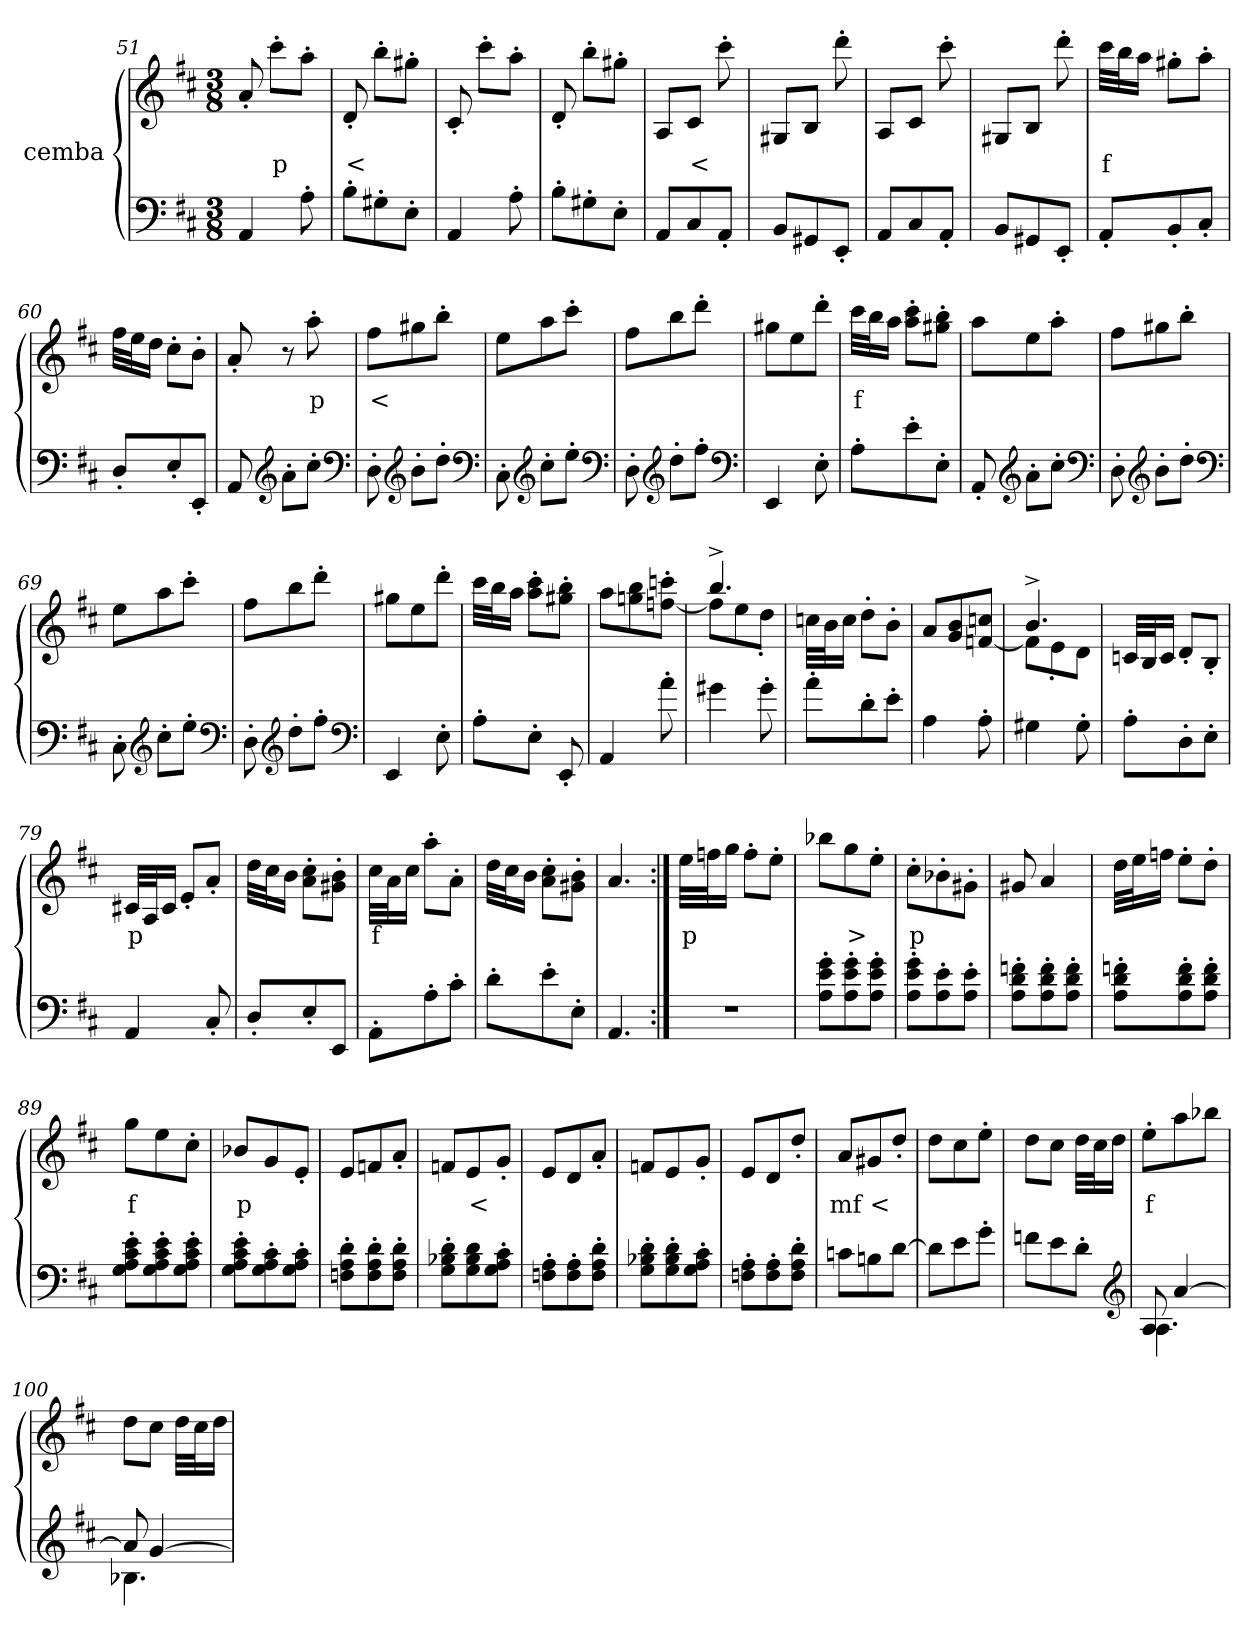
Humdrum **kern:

**kern	**kern	**text
*part2	*part1	*part1
*staff2	*staff1	*staff1
*I"cemba	*I"cemba	*
*clefF4	*clefG2	*
*k[f#c#]	*k[f#c#]	*
*D:	*D:	*
*M3/8	*M3/8	*
=51	=51	=51
4AA/	8a'>/	.
.	8ccc#'>\L	p
8A'>\	8aa'>\J	.
=52	=52	=52
8B'>\L	8d'>/	<
8G#X'>\	8bb'>\L	.
8E'>\J	8gg#X'>\J	.
=53	=53	=53
4AA/	8c#'>/	.
.	8ccc#'>\L	.
8A'>\	8aa'>\J	.
=54	=54	=54
8B'>\L	8d'>/	.
8G#X'>\	8bb'>\L	.
8E'>\J	8gg#X'>\J	.
=55	=55	=55
8AA/L	8A/L	.
8C#/	8c#/J	<
8AA'>/J	8ccc#'>\	.
=56	=56	=56
8BB/L	8G#X/L	.
8GG#X/	8B/J	.
8EE'>/J	8ddd'>\	.
=57	=57	=57
8AA/L	8A/L	.
8C#/	8c#/J	.
8AA'>/J	8ccc#'>\	.
=58	=58	=58
8BB/L	8G#X/L	.
8GG#X/	8B/J	.
8EE'>/J	8ddd'>\	.
=59	=59	=59
8AA'>/L	32ccc#\LLL	f
.	32bb\J	.
.	16aa\JJ	.
8BB'>/	8gg#X'>\L	.
8C#'>/J	8aa'>\J	.
=60	=60	=60
8D'>/L	32ff#\LLL	.
.	32ee\J	.
.	16dd\JJ	.
8E'>/	8cc#'>\L	.
8EE'>/J	8b'>\J	.
=61	=61	=61
8AA/	8a'>/	.
*clefG2	*	*
8a'>\L	8r	.
8cc#'>\J	8aa'>\	p
*clefF4	*	*
=62	=62	=62
8D'>\	8ff#\L	<
*clefG2	*	*
8b'>\L	8gg#X\	.
8dd'>\J	8bb'>\J	.
*clefF4	*	*
=63	=63	=63
8C#'>\	8ee\L	.
*clefG2	*	*
8cc#'>\L	8aa\	.
8ee'>\J	8ccc#'>\J	.
*clefF4	*	*
=64	=64	=64
8D'>\	8ff#\L	.
*clefG2	*	*
8dd'>\L	8bb\	.
8ff#'>\J	8ddd'>\J	.
*clefF4	*	*
=65	=65	=65
4EE/	8gg#X\L	.
.	8ee\	.
8E'>\	8ddd'>\J	.
=66	=66	=66
8A'>\L	32ccc#\LLL	f
.	32bb\J	.
.	16aa\JJ	.
8e'>\	8aa\'> 8ccc#\'>L	.
8E'>\J	8gg#X\'> 8bb\'>J	.
=67	=67	=67
8AA'>/	8aa\L	.
*clefG2	*	*
8a'>\L	8ee\	.
8cc#'>\J	8aa'>\J	.
*clefF4	*	*
=68	=68	=68
8D'>\	8ff#\L	.
*clefG2	*	*
8b'>\L	8gg#X\	.
8dd'>\J	8bb'>\J	.
*clefF4	*	*
=69	=69	=69
8C#'>\	8ee\L	.
*clefG2	*	*
8cc#'>\L	8aa\	.
8ee'>\J	8ccc#'>\J	.
*clefF4	*	*
=70	=70	=70
8D'>\	8ff#\L	.
*clefG2	*	*
8dd'>\L	8bb\	.
8ff#'>\J	8ddd'>\J	.
*clefF4	*	*
=71	=71	=71
4EE/	8gg#X\L	.
.	8ee\	.
8E'>\	8ddd'>\J	.
=72	=72	=72
8A'>\L	32ccc#\LLL	.
.	32bb\J	.
.	16aa\JJ	.
8E'>\J	8aa\'> 8ccc#\'>L	.
8EE'>/	8gg#X\'> 8bb\'>J	.
=73	=73	=73
4AA/	8aa\L	.
.	8ggn\ 8bb\	.
8a'>\	[8ffn\'> 8cccn\'>J	.
=74	=74	=74
*	*^	*
4g#X\	4.bb^>/	8ffn\L]	.
.	.	8ee\	.
8g#'>\	.	8dd'>\J	.
*	*v	*v	*
=75	=75	=75
8a'>\L	32ccn\LLL	.
.	32b\J	.
.	16cc\JJ	.
8d'>\	8dd'>\L	.
8e'>\J	8b'>\J	.
=76	=76	=76
4A\	8a/L	.
.	8g/ 8b/	.
8A'>\	[8fn/ 8ccn/J	.
=77	=77	=77
*	*^	*
4G#X\	4.b^>/	8fn\L]	.
.	.	8e'>\	.
8G#'>\	.	8d\J	.
*	*v	*v	*
=78	=78	=78
8A'>\L	32cn/LLL	.
.	32B/J	.
.	16c/JJ	.
8D'>\	8d'>/L	.
8E'>\J	8B'>/J	.
=79	=79	=79
4AA/	32c#X/LLL	p
.	32A/J	.
.	16c#/JJ	.
.	8e'>/L	.
8C#'>/	8a'>/J	.
=80	=80	=80
8D'>/L	32dd\LLL	.
.	32cc#\J	.
.	16b\JJ	.
8E'>/	8a\'> 8cc#\'>L	.
8EE/J	8g#X\'> 8b\'>J	.
=81	=81	=81
8AA'>\L	32cc#\LLL	f
.	32a\J	.
.	16cc#\JJ	.
8A'>\	8aa'>\L	.
8c#'>\J	8a'>\J	.
=82	=82	=82
8d'>\L	32dd\LLL	.
.	32cc#\J	.
.	16b\JJ	.
8e'>\	8a\'> 8cc#\'>L	.
8E'>\J	8g#X\'> 8b\'>J	.
=83	=83	=83
4.AA/	4.a/	.
=84:|!	=84:|!	=84:|!
4.r	32ee\LLL	p
.	32ffn\J	.
.	16gg\JJ	.
.	8ff'>\L	.
.	8ee'>\J	.
=85	=85	=85
8A\'> 8e\'> 8g\'>L	8bb-X\L	.
8A\'> 8e\'> 8g\'>	8gg\	>
8A\'> 8e\'> 8g\'>J	8ee'>\J	.
=86	=86	=86
8A\'> 8e\'> 8g\'>L	8cc#'>\L	p
8A\'> 8e\'>	8b-X'>\	.
8A\'> 8e\'>J	8g#X'>\J	.
=87	=87	=87
8A\'> 8d\'> 8fn\'>L	8g#X/	.
8A\'> 8d\'> 8f\'>	4a/	.
8A\'> 8d\'> 8f\'>J	.	.
=88	=88	=88
8A\'> 8d\'> 8fn\'>L	32dd\LLL	.
.	32ee\J	.
.	16ffn\JJ	.
8A\'> 8d\'> 8f\'>	8ee'>\L	.
8A\'> 8d\'> 8f\'>J	8dd'>\J	.
=89	=89	=89
8G\'> 8A\'> 8c#\'> 8e\'>L	8gg\L	f
8G\'> 8A\'> 8c#\'> 8e\'>	8ee\	.
8G\'> 8A\'> 8c#\'> 8e\'>J	8cc#'>\J	.
=90	=90	=90
8G\'> 8A\'> 8c#\'> 8e\'>L	8b-X/L	p
8G\'> 8A\'> 8c#\'>	8g/	.
8G\'> 8A\'> 8c#\'>J	8e'>/J	.
=91	=91	=91
8Fn\'> 8A\'> 8d\'>L	8e/L	.
8F\'> 8A\'> 8d\'>	8fn/	.
8F\'> 8A\'> 8d\'>J	8a'>/J	.
=92	=92	=92
8G\'> 8B-X\'> 8d\'>L	8fn/L	.
8G\ 8B-\ 8d\	8e/	<
8G\'> 8A\'> 8c#\'>J	8g'>/J	.
=93	=93	=93
8Fn\'> 8A\'>L	8e/L	.
8F\'> 8A\'>	8d/	.
8F\'> 8A\'> 8d\'>J	8a'>/J	.
=94	=94	=94
8G\'> 8B-X\'> 8d\'>L	8fn/L	.
8G\'> 8B-\'> 8d\'>	8e/	.
8G\'> 8A\'> 8c#\'>J	8g'>/J	.
=95	=95	=95
8Fn\'> 8A\'>L	8e/L	.
8F\'> 8A\'>	8d/	.
8F\'> 8A\'> 8d\'>J	8dd'>/J	.
=96	=96	=96
8cn\L	8a/L	mf
8Bn\	8g#X/	<
[8d\J	8dd'>/J	.
=97	=97	=97
8d\L]	8dd\L	.
8e\	8cc#\	.
8g'>\J	8ee'>\J	.
=98	=98	=98
8fn\L	8dd\L	.
8e\	8cc#\J	.
8d'>\J	32dd\LLL	.
.	32cc#\J	.
.	16dd\JJ	.
*clefG2	*	*
=99	=99	=99
*^	*	*
8A/	4.A\	8ee'>\L	f
[4a/	.	8aa\	.
.	.	8bb-X\J	.
=100	=100	=100	=100
8a/]	4.B-X\	8dd\L	.
[4g/	.	8cc#\J	.
.	.	32dd\LLL	.
.	.	32cc#\J	.
.	.	16dd\JJ	.
*v	*v	*	*
=	=	=
*-	*-	*-
